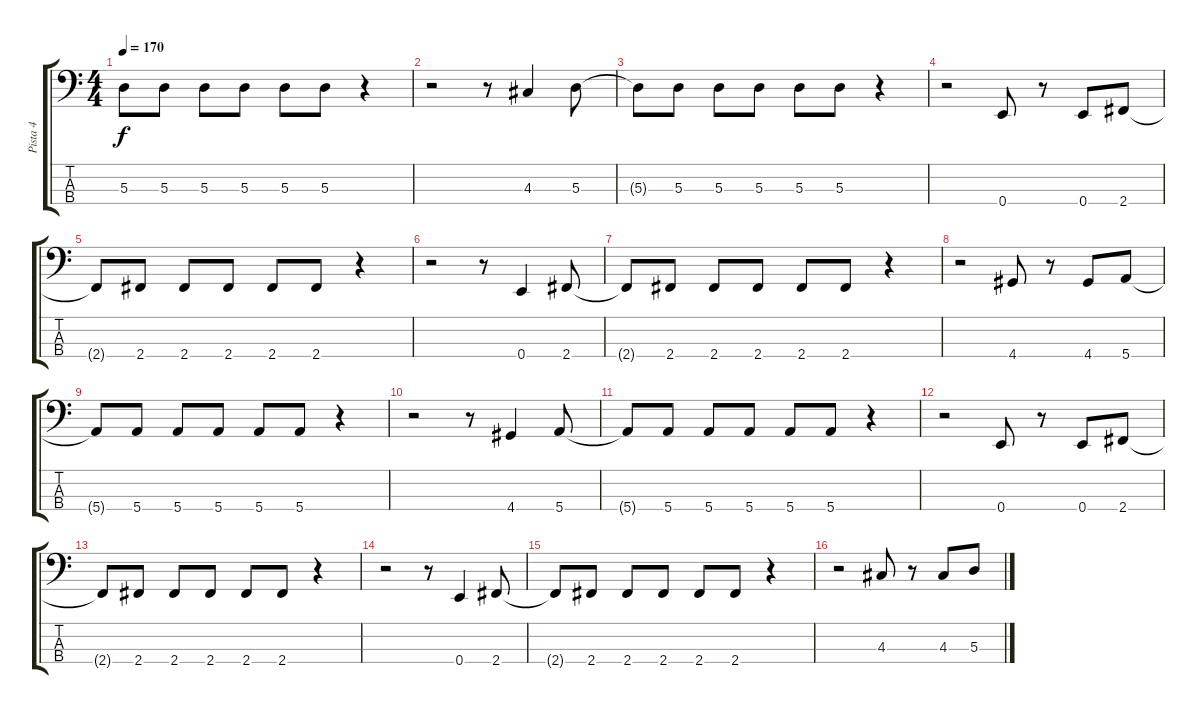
\track ("Pista 4" "Pista 4") {instrument electricbassfinger}
\staff {score tabs}
\tuning (G2 D2 A1 E1) {hide}
\ts (4 4)
\tempo 170
\clef f4
\ks c
5.3{t}.8{dy f} 5.3.8 5.3.8 5.3.8 5.3.8 5.3.8 r.4 |
r.2 r.8 4.3.4 5.3.8 |
5.3{t}.8 5.3.8 5.3.8 5.3.8 5.3.8 5.3.8 r.4 |
r.2 0.4.8 r.8 0.4.8 2.4.8 |
2.4{t}.8 2.4.8 2.4.8 2.4.8 2.4.8 2.4.8 r.4 |
r.2 r.8 0.4.4 2.4.8 |
2.4{t}.8 2.4.8 2.4.8 2.4.8 2.4.8 2.4.8 r.4 |
r.2 4.4.8 r.8 4.4.8 5.4.8 |
5.4{t}.8 5.4.8 5.4.8 5.4.8 5.4.8 5.4.8 r.4 |
r.2 r.8 4.4.4 5.4.8 |
5.4{t}.8 5.4.8 5.4.8 5.4.8 5.4.8 5.4.8 r.4 |
r.2 0.4.8 r.8 0.4.8 2.4.8 |
2.4{t}.8 2.4.8 2.4.8 2.4.8 2.4.8 2.4.8 r.4 |
r.2 r.8 0.4.4 2.4.8 |
2.4{t}.8 2.4.8 2.4.8 2.4.8 2.4.8 2.4.8 r.4 |
r.2 4.3.8 r.8 4.3.8 5.3.8
